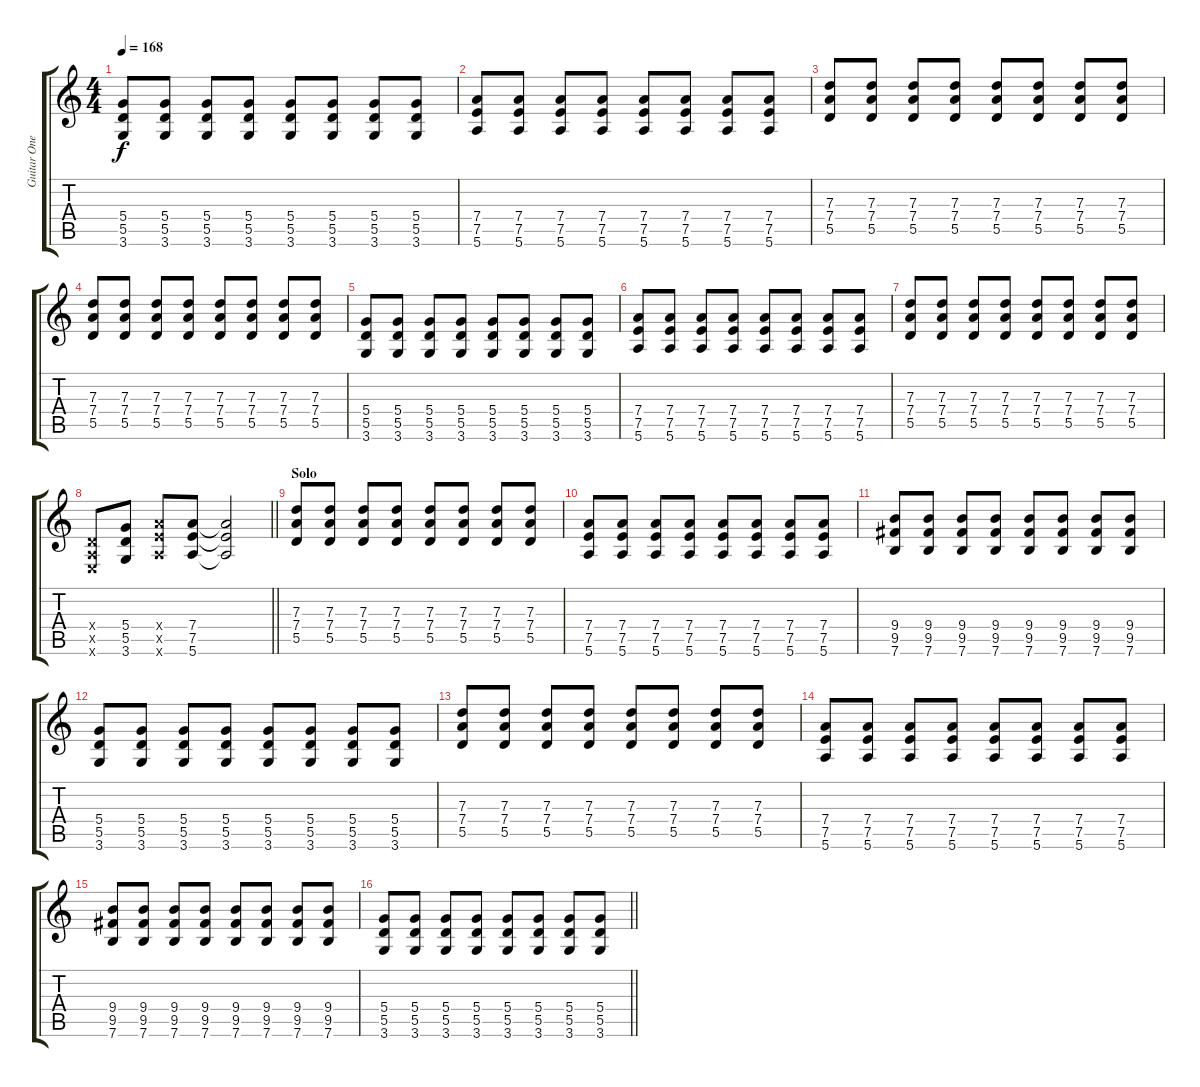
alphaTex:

\track ("Guitar One" "Guitar One") {instrument distortionguitar}
\staff {score tabs}
\tuning (E4 B3 G3 D3 A2 E2) {hide}
\ts (4 4)
\tempo 168
\clef g2
\ks c
(5.4 5.5 3.6).8{dy f} (5.4 5.5 3.6).8 (5.4 5.5 3.6).8 (5.4 5.5 3.6).8 (5.4 5.5 3.6).8 (5.4 5.5 3.6).8 (5.4 5.5 3.6).8 (5.4 5.5 3.6).8 |
(7.4 7.5 5.6).8 (7.4 7.5 5.6).8 (7.4 7.5 5.6).8 (7.4 7.5 5.6).8 (7.4 7.5 5.6).8 (7.4 7.5 5.6).8 (7.4 7.5 5.6).8 (7.4 7.5 5.6).8 |
(7.3 7.4 5.5).8 (7.3 7.4 5.5).8 (7.3 7.4 5.5).8 (7.3 7.4 5.5).8 (7.3 7.4 5.5).8 (7.3 7.4 5.5).8 (7.3 7.4 5.5).8 (7.3 7.4 5.5).8 |
(7.3 7.4 5.5).8 (7.3 7.4 5.5).8 (7.3 7.4 5.5).8 (7.3 7.4 5.5).8 (7.3 7.4 5.5).8 (7.3 7.4 5.5).8 (7.3 7.4 5.5).8 (7.3 7.4 5.5).8 |
(5.4 5.5 3.6).8 (5.4 5.5 3.6).8 (5.4 5.5 3.6).8 (5.4 5.5 3.6).8 (5.4 5.5 3.6).8 (5.4 5.5 3.6).8 (5.4 5.5 3.6).8 (5.4 5.5 3.6).8 |
(7.4 7.5 5.6).8 (7.4 7.5 5.6).8 (7.4 7.5 5.6).8 (7.4 7.5 5.6).8 (7.4 7.5 5.6).8 (7.4 7.5 5.6).8 (7.4 7.5 5.6).8 (7.4 7.5 5.6).8 |
(7.3 7.4 5.5).8 (7.3 7.4 5.5).8 (7.3 7.4 5.5).8 (7.3 7.4 5.5).8 (7.3 7.4 5.5).8 (7.3 7.4 5.5).8 (7.3 7.4 5.5).8 (7.3 7.4 5.5).8 |
\barLineRight lightlight
(0.4{x} 0.5{x} 0.6{x}).8 (5.4 5.5 3.6).8 (7.4{x} 7.5{x} 5.6{x}).8 (7.4 7.5 5.6).8 (7.4{t} 7.5{t} 5.6{t}).2 |
\section ("" "Solo")
(7.3 7.4 5.5).8 (7.3 7.4 5.5).8 (7.3 7.4 5.5).8 (7.3 7.4 5.5).8 (7.3 7.4 5.5).8 (7.3 7.4 5.5).8 (7.3 7.4 5.5).8 (7.3 7.4 5.5).8 |
(7.4 7.5 5.6).8 (7.4 7.5 5.6).8 (7.4 7.5 5.6).8 (7.4 7.5 5.6).8 (7.4 7.5 5.6).8 (7.4 7.5 5.6).8 (7.4 7.5 5.6).8 (7.4 7.5 5.6).8 |
(9.4 9.5 7.6).8 (9.4 9.5 7.6).8 (9.4 9.5 7.6).8 (9.4 9.5 7.6).8 (9.4 9.5 7.6).8 (9.4 9.5 7.6).8 (9.4 9.5 7.6).8 (9.4 9.5 7.6).8 |
(5.4 5.5 3.6).8 (5.4 5.5 3.6).8 (5.4 5.5 3.6).8 (5.4 5.5 3.6).8 (5.4 5.5 3.6).8 (5.4 5.5 3.6).8 (5.4 5.5 3.6).8 (5.4 5.5 3.6).8 |
(7.3 7.4 5.5).8 (7.3 7.4 5.5).8 (7.3 7.4 5.5).8 (7.3 7.4 5.5).8 (7.3 7.4 5.5).8 (7.3 7.4 5.5).8 (7.3 7.4 5.5).8 (7.3 7.4 5.5).8 |
(7.4 7.5 5.6).8 (7.4 7.5 5.6).8 (7.4 7.5 5.6).8 (7.4 7.5 5.6).8 (7.4 7.5 5.6).8 (7.4 7.5 5.6).8 (7.4 7.5 5.6).8 (7.4 7.5 5.6).8 |
(9.4 9.5 7.6).8 (9.4 9.5 7.6).8 (9.4 9.5 7.6).8 (9.4 9.5 7.6).8 (9.4 9.5 7.6).8 (9.4 9.5 7.6).8 (9.4 9.5 7.6).8 (9.4 9.5 7.6).8 |
\barLineRight lightlight
(5.4 5.5 3.6).8 (5.4 5.5 3.6).8 (5.4 5.5 3.6).8 (5.4 5.5 3.6).8 (5.4 5.5 3.6).8 (5.4 5.5 3.6).8 (5.4 5.5 3.6).8 (5.4 5.5 3.6).8
